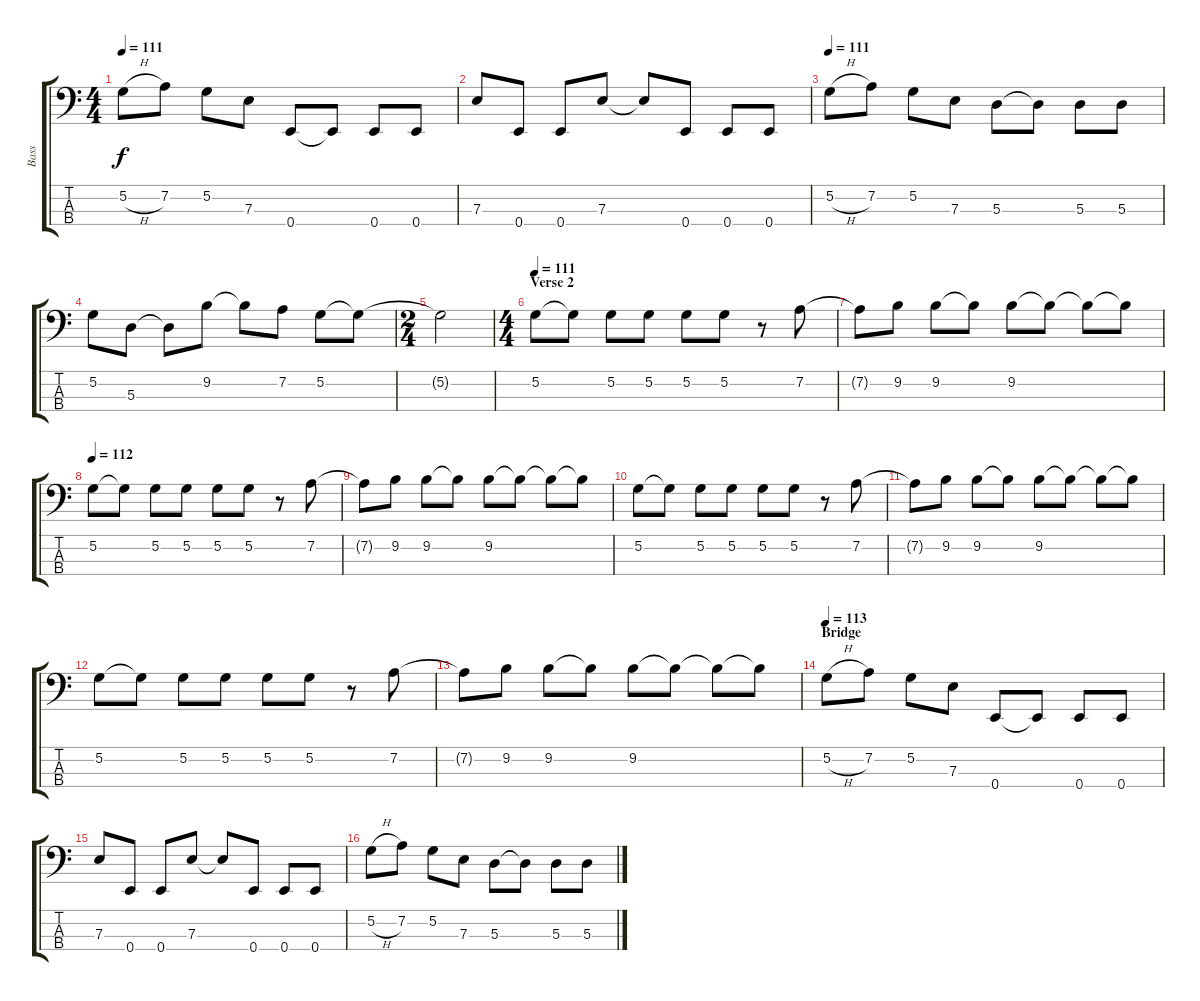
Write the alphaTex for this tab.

\track ("Bass" "Bass") {instrument electricbassfinger}
\staff {score tabs}
\tuning (G2 D2 A1 E1) {hide}
\ts (4 4)
\tempo 111
\clef f4
\ks c
5.2{h}.8{dy f} 7.2.8 5.2.8 7.3.8 0.4.8 0.4{t}.8 0.4.8 0.4.8 |
7.3.8 0.4.8 0.4.8 7.3.8 7.3{t}.8 0.4.8 0.4.8 0.4.8 |
\tempo 111
5.2{h}.8 7.2.8 5.2.8 7.3.8 5.3.8 5.3{t}.8 5.3.8 5.3.8 |
5.2.8 5.3.8 5.3{t}.8 9.2.8 9.2{t}.8 7.2.8 5.2.8 5.2{t}.8 |
\ts (2 4)
5.2{t}.2 |
\ts (4 4)
\section ("" "Verse 2")
\tempo 111
5.2.8 5.2{t}.8 5.2.8 5.2.8 5.2.8 5.2.8 r.8 7.2.8 |
7.2{t}.8 9.2.8 9.2.8 9.2{t}.8 9.2.8 9.2{t}.8 9.2{t}.8 9.2{t}.8 |
\tempo 112
5.2.8 5.2{t}.8 5.2.8 5.2.8 5.2.8 5.2.8 r.8 7.2.8 |
7.2{t}.8 9.2.8 9.2.8 9.2{t}.8 9.2.8 9.2{t}.8 9.2{t}.8 9.2{t}.8 |
5.2.8 5.2{t}.8 5.2.8 5.2.8 5.2.8 5.2.8 r.8 7.2.8 |
7.2{t}.8 9.2.8 9.2.8 9.2{t}.8 9.2.8 9.2{t}.8 9.2{t}.8 9.2{t}.8 |
5.2.8 5.2{t}.8 5.2.8 5.2.8 5.2.8 5.2.8 r.8 7.2.8 |
7.2{t}.8 9.2.8 9.2.8 9.2{t}.8 9.2.8 9.2{t}.8 9.2{t}.8 9.2{t}.8 |
\section ("" "Bridge")
\tempo 113
5.2{h}.8 7.2.8 5.2.8 7.3.8 0.4.8 0.4{t}.8 0.4.8 0.4.8 |
7.3.8 0.4.8 0.4.8 7.3.8 7.3{t}.8 0.4.8 0.4.8 0.4.8 |
5.2{h}.8 7.2.8 5.2.8 7.3.8 5.3.8 5.3{t}.8 5.3.8 5.3.8
